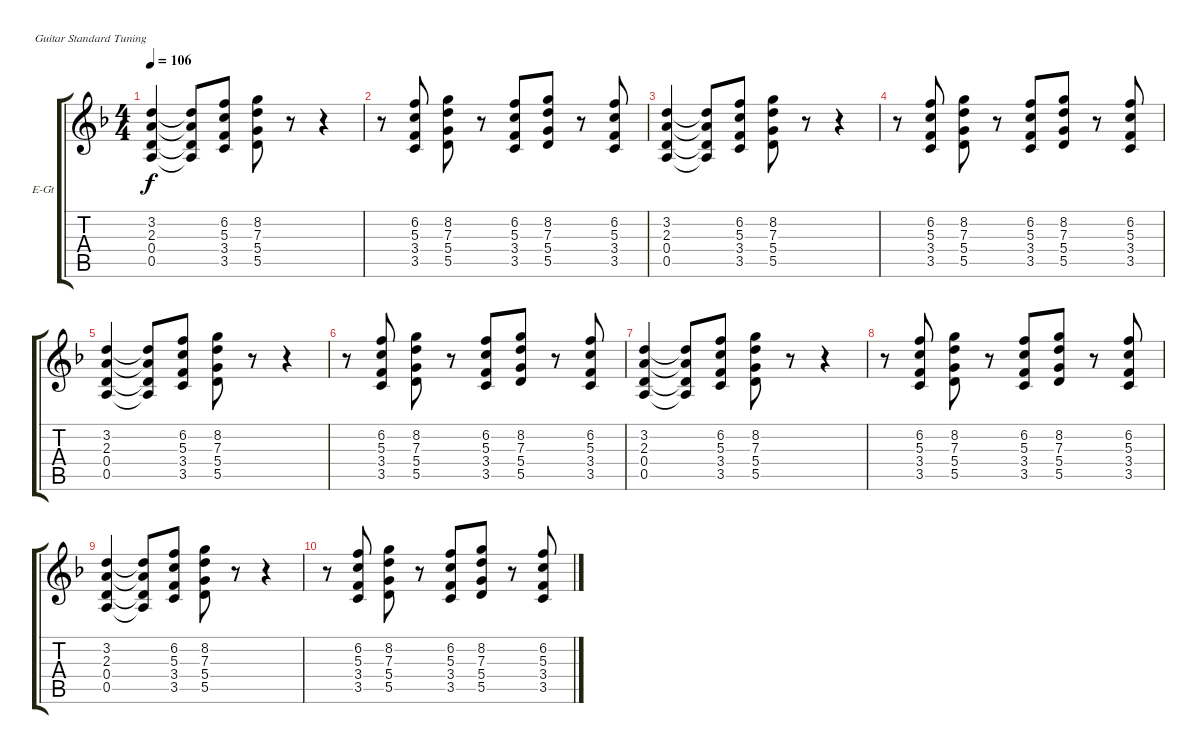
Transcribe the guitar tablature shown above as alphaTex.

\defaultSystemsLayout 4
\bracketExtendMode groupsimilarinstruments
\firstSystemTrackNameOrientation horizontal
\otherSystemsTrackNameOrientation horizontal
\track ("Malcolm Young" "E-Gt") {instrument overdrivenguitar}
\staff {score tabs}
\tuning (E4 B3 G3 D3 A2 E2)
\ts (4 4)
\tempo 106
\clef g2
\ks dminor
(0.5 0.4 2.3 3.2).4{dy f} (3.2{t} 2.3{t} 0.4{t} 0.5{t}).8 (3.5 3.4 5.3 6.2).8 (5.5 5.4 7.3 8.2).8 r.8 r.4 |
r.8 (3.5 3.4 5.3 6.2).8 (5.5 5.4 7.3 8.2).8 r.8 (3.5 3.4 5.3 6.2).8 (5.5 5.4 7.3 8.2).8 r.8 (3.5 3.4 5.3 6.2).8 |
(0.5 0.4 2.3 3.2).4 (3.2{t} 2.3{t} 0.4{t} 0.5{t}).8 (3.5 3.4 5.3 6.2).8 (5.5 5.4 7.3 8.2).8 r.8 r.4 |
r.8 (3.5 3.4 5.3 6.2).8 (5.5 5.4 7.3 8.2).8 r.8 (3.5 3.4 5.3 6.2).8 (5.5 5.4 7.3 8.2).8 r.8 (3.5 3.4 5.3 6.2).8 |
(0.5 0.4 2.3 3.2).4 (3.2{t} 2.3{t} 0.4{t} 0.5{t}).8 (3.5 3.4 5.3 6.2).8 (5.5 5.4 7.3 8.2).8 r.8 r.4 |
r.8 (3.5 3.4 5.3 6.2).8 (5.5 5.4 7.3 8.2).8 r.8 (3.5 3.4 5.3 6.2).8 (5.5 5.4 7.3 8.2).8 r.8 (3.5 3.4 5.3 6.2).8 |
(0.5 0.4 2.3 3.2).4 (3.2{t} 2.3{t} 0.4{t} 0.5{t}).8 (3.5 3.4 5.3 6.2).8 (5.5 5.4 7.3 8.2).8 r.8 r.4 |
r.8 (3.5 3.4 5.3 6.2).8 (5.5 5.4 7.3 8.2).8 r.8 (3.5 3.4 5.3 6.2).8 (5.5 5.4 7.3 8.2).8 r.8 (3.5 3.4 5.3 6.2).8 |
(0.5 0.4 2.3 3.2).4 (3.2{t} 2.3{t} 0.4{t} 0.5{t}).8 (3.5 3.4 5.3 6.2).8 (5.5 5.4 7.3 8.2).8 r.8 r.4 |
r.8 (3.5 3.4 5.3 6.2).8 (5.5 5.4 7.3 8.2).8 r.8 (3.5 3.4 5.3 6.2).8 (5.5 5.4 7.3 8.2).8 r.8 (3.5 3.4 5.3 6.2).8
